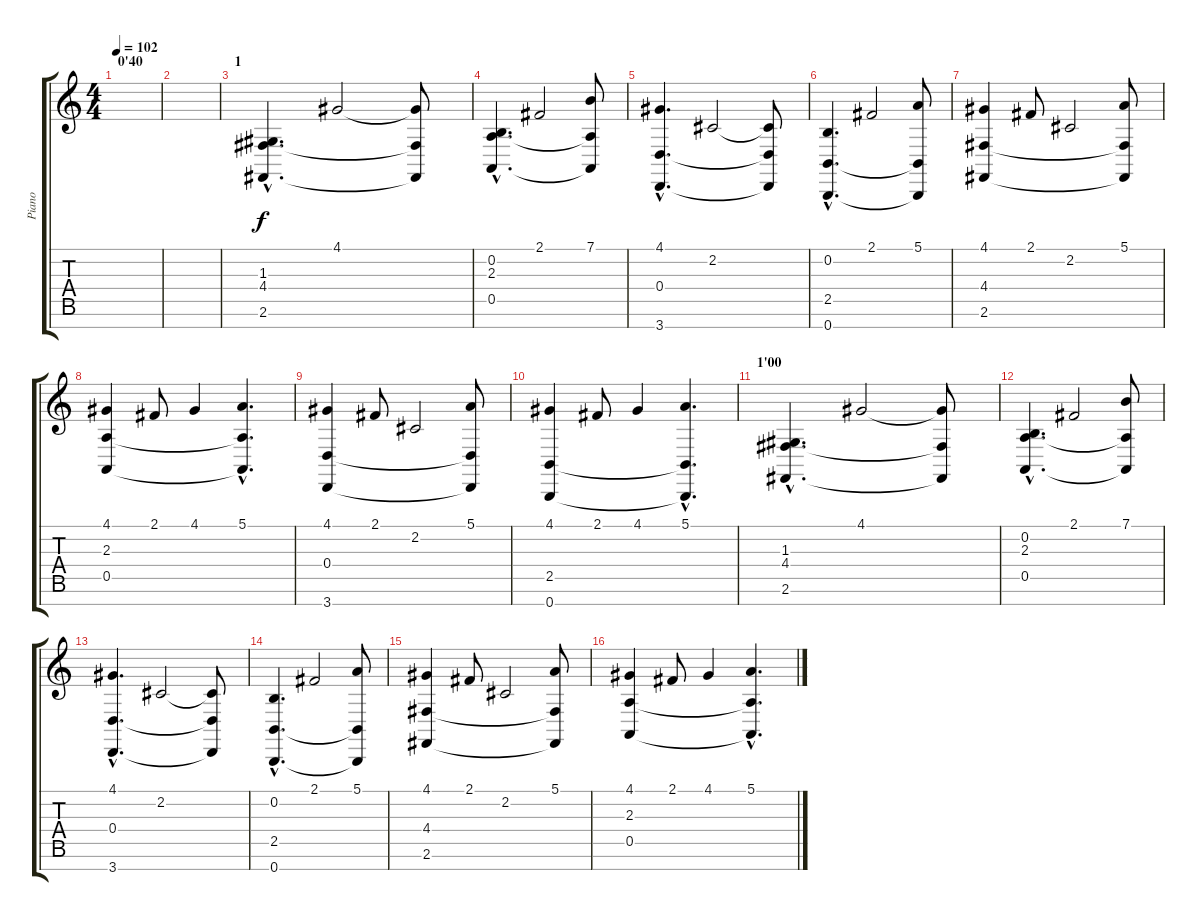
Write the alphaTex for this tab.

\track ("Piano" "Piano") {instrument electricgrandpiano}
\staff {score tabs}
\tuning (E4 B3 G3 D3 A2 E2 B1) {hide}
\ts (4 4)
\section ("" "0'40")
\tempo 102
\clef g2
\ks c
|
|
\section ("" "1")
(1.3{hac} 4.4{hac} 2.6{hac}).4{d} 4.1.2 (4.1{t} 4.4{t} 2.6{t}).8 |
(0.2{hac} 2.3{hac} 0.5{hac}).4{d} 2.1.2 (7.1 2.3{t} 0.5{t}).8 |
(4.1{hac} 0.4{hac} 3.7{hac}).4{d} 2.2.2 (2.2{t} 0.4{t} 3.7{t}).8 |
(0.2{hac} 2.5{hac} 0.7{hac}).4{d} 2.1.2 (5.1 2.5{t} 0.7{t}).8 |
(4.1 4.4 2.6).4 2.1.8 2.2.2 (5.1 4.4{t} 2.6{t}).8 |
(4.1 2.3 0.5).4 2.1.8 4.1.4 (5.1{hac} 2.3{hac t} 0.5{hac t}).4{d} |
(4.1 0.4 3.7).4 2.1.8 2.2.2 (5.1 0.4{t} 3.7{t}).8 |
(4.1 2.5 0.7).4 2.1.8 4.1.4 (5.1{hac} 2.5{hac t} 0.7{hac t}).4{d} |
\section ("" "1'00")
(1.3{hac} 4.4{hac} 2.6{hac}).4{d} 4.1.2 (4.1{t} 4.4{t} 2.6{t}).8 |
(0.2{hac} 2.3{hac} 0.5{hac}).4{d} 2.1.2 (7.1 2.3{t} 0.5{t}).8 |
(4.1{hac} 0.4{hac} 3.7{hac}).4{d} 2.2.2 (2.2{t} 0.4{t} 3.7{t}).8 |
(0.2{hac} 2.5{hac} 0.7{hac}).4{d} 2.1.2 (5.1 2.5{t} 0.7{t}).8 |
(4.1 4.4 2.6).4 2.1.8 2.2.2 (5.1 4.4{t} 2.6{t}).8 |
(4.1 2.3 0.5).4 2.1.8 4.1.4 (5.1{hac} 2.3{hac t} 0.5{hac t}).4{d}
